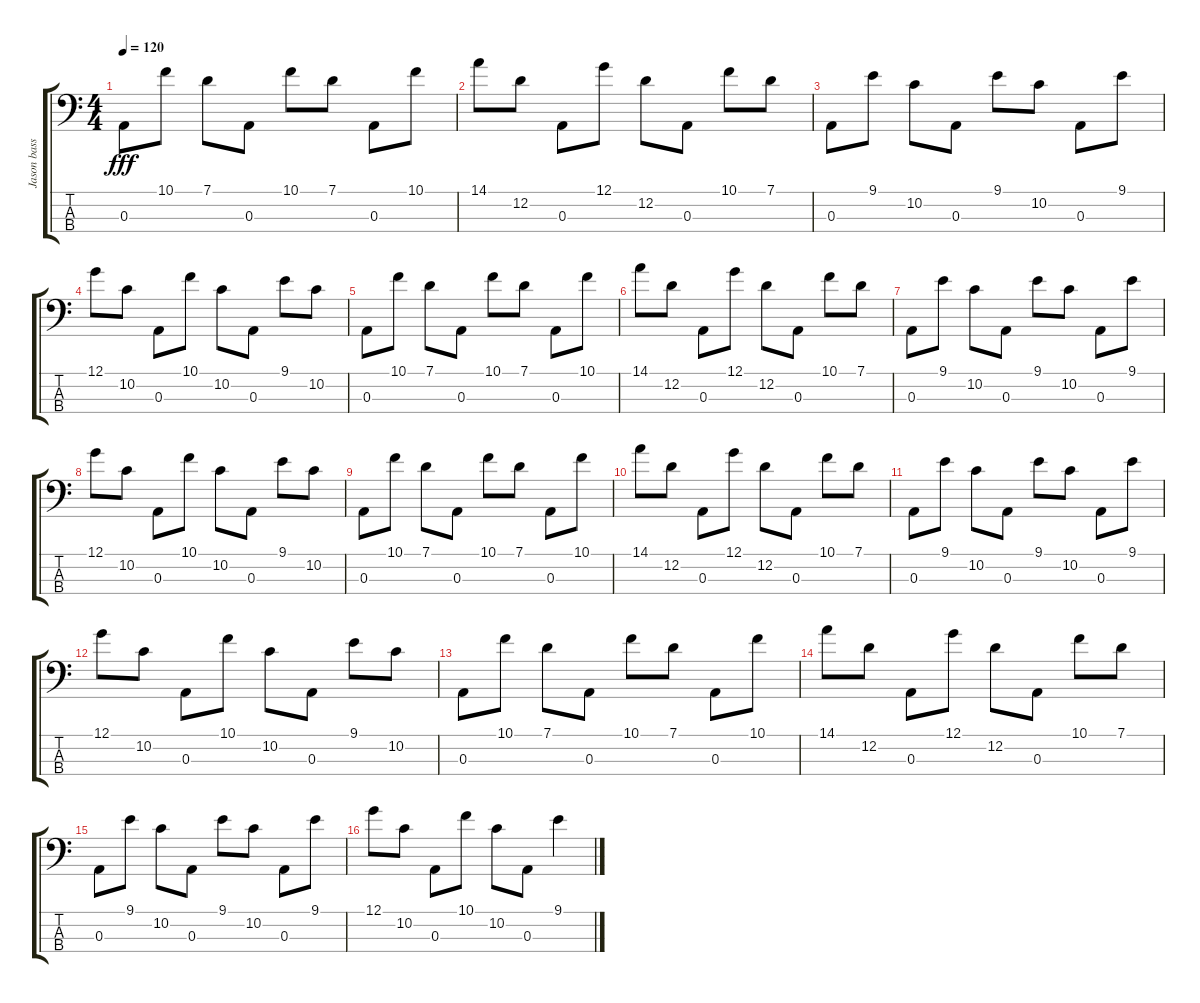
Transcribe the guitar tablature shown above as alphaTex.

\track ("Jason bass" "Jason bass") {instrument electricbasspick}
\staff {score tabs}
\tuning (G2 D2 A1 E1) {hide}
\ts (4 4)
\tempo 120
\clef f4
\ks c
0.3.8{dy fff} 10.1.8 7.1.8 0.3.8 10.1.8 7.1.8 0.3.8 10.1.8 |
14.1.8 12.2.8 0.3.8 12.1.8 12.2.8 0.3.8 10.1.8 7.1.8 |
0.3.8 9.1.8 10.2.8 0.3.8 9.1.8 10.2.8 0.3.8 9.1.8 |
12.1.8 10.2.8 0.3.8 10.1.8 10.2.8 0.3.8 9.1.8 10.2.8 |
0.3.8 10.1.8 7.1.8 0.3.8 10.1.8 7.1.8 0.3.8 10.1.8 |
14.1.8 12.2.8 0.3.8 12.1.8 12.2.8 0.3.8 10.1.8 7.1.8 |
0.3.8 9.1.8 10.2.8 0.3.8 9.1.8 10.2.8 0.3.8 9.1.8 |
12.1.8 10.2.8 0.3.8 10.1.8 10.2.8 0.3.8 9.1.8 10.2.8 |
0.3.8 10.1.8 7.1.8 0.3.8 10.1.8 7.1.8 0.3.8 10.1.8 |
14.1.8 12.2.8 0.3.8 12.1.8 12.2.8 0.3.8 10.1.8 7.1.8 |
0.3.8 9.1.8 10.2.8 0.3.8 9.1.8 10.2.8 0.3.8 9.1.8 |
12.1.8 10.2.8 0.3.8 10.1.8 10.2.8 0.3.8 9.1.8 10.2.8 |
0.3.8 10.1.8 7.1.8 0.3.8 10.1.8 7.1.8 0.3.8 10.1.8 |
14.1.8 12.2.8 0.3.8 12.1.8 12.2.8 0.3.8 10.1.8 7.1.8 |
0.3.8 9.1.8 10.2.8 0.3.8 9.1.8 10.2.8 0.3.8 9.1.8 |
12.1.8 10.2.8 0.3.8 10.1.8 10.2.8 0.3.8 9.1.4
